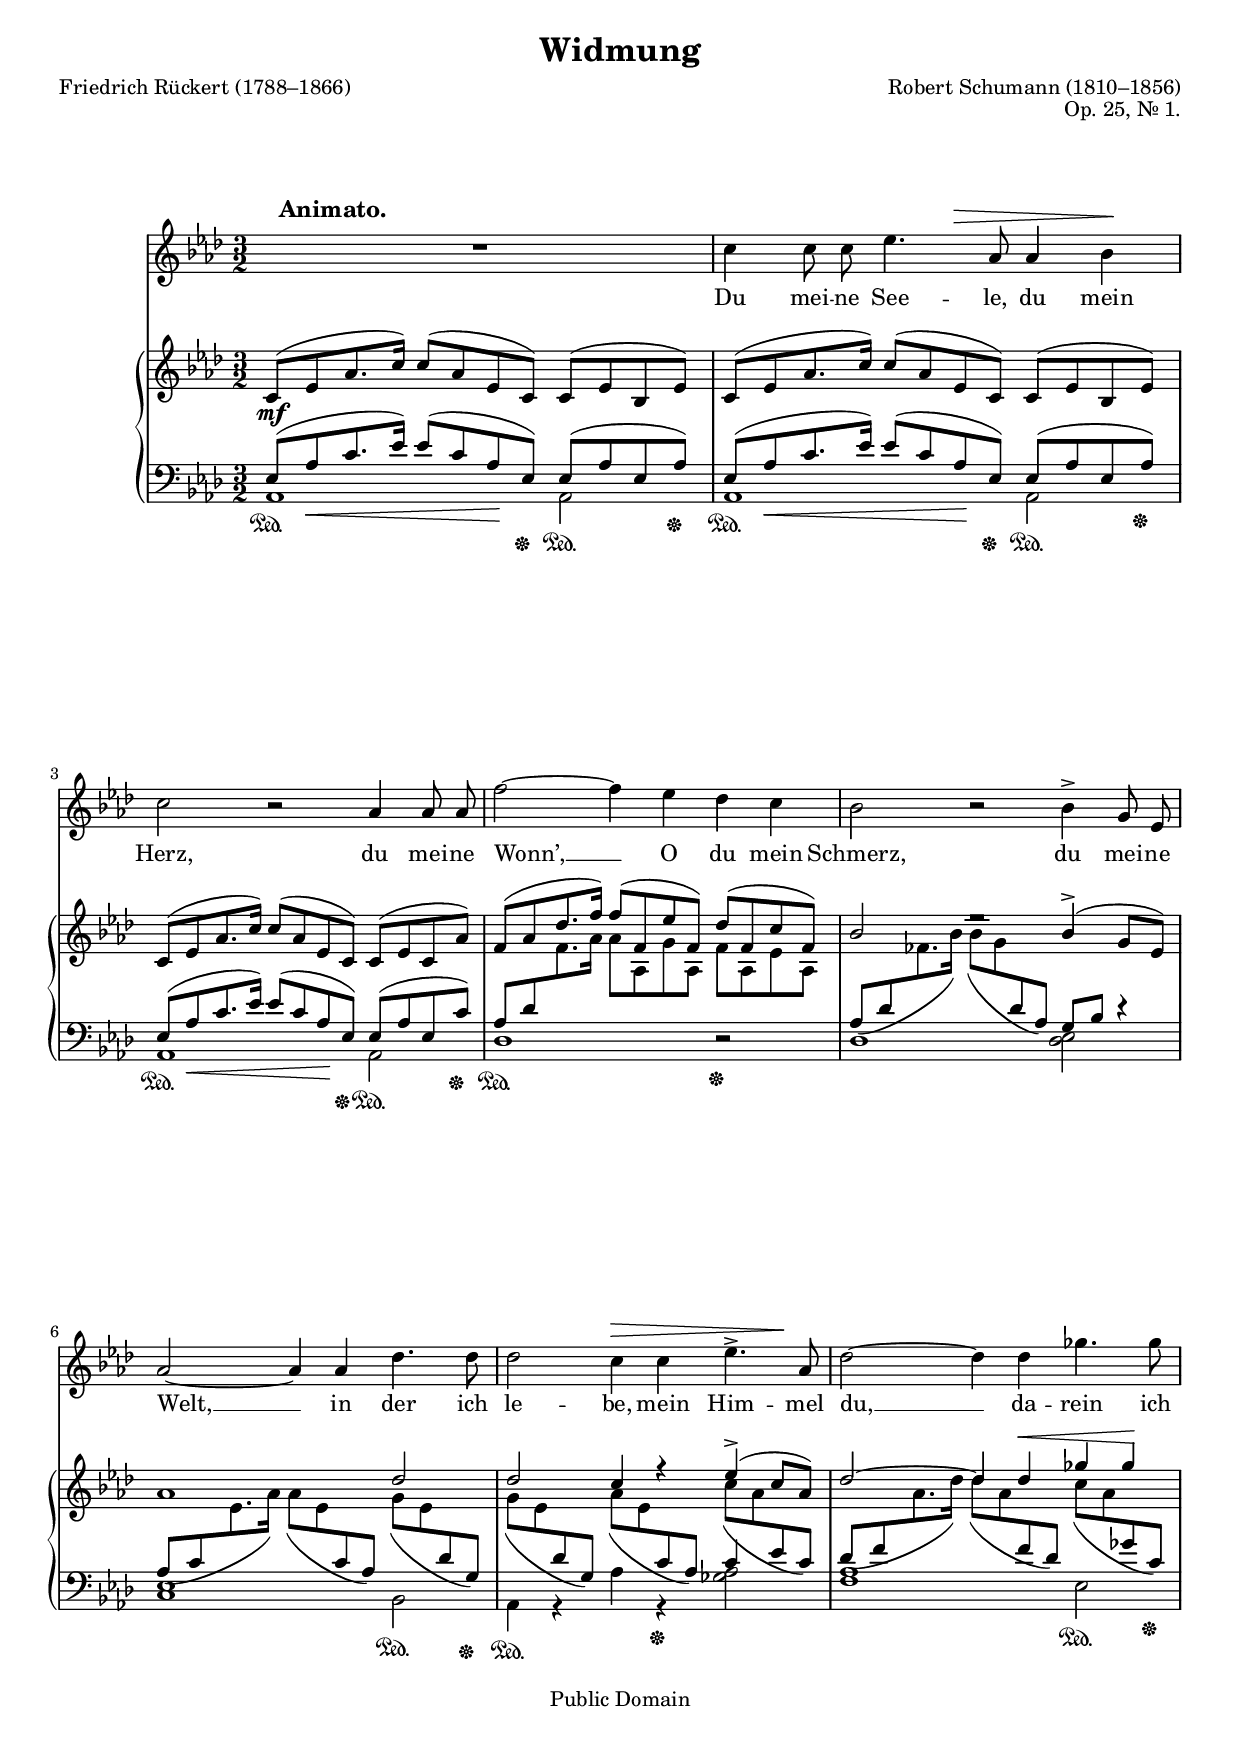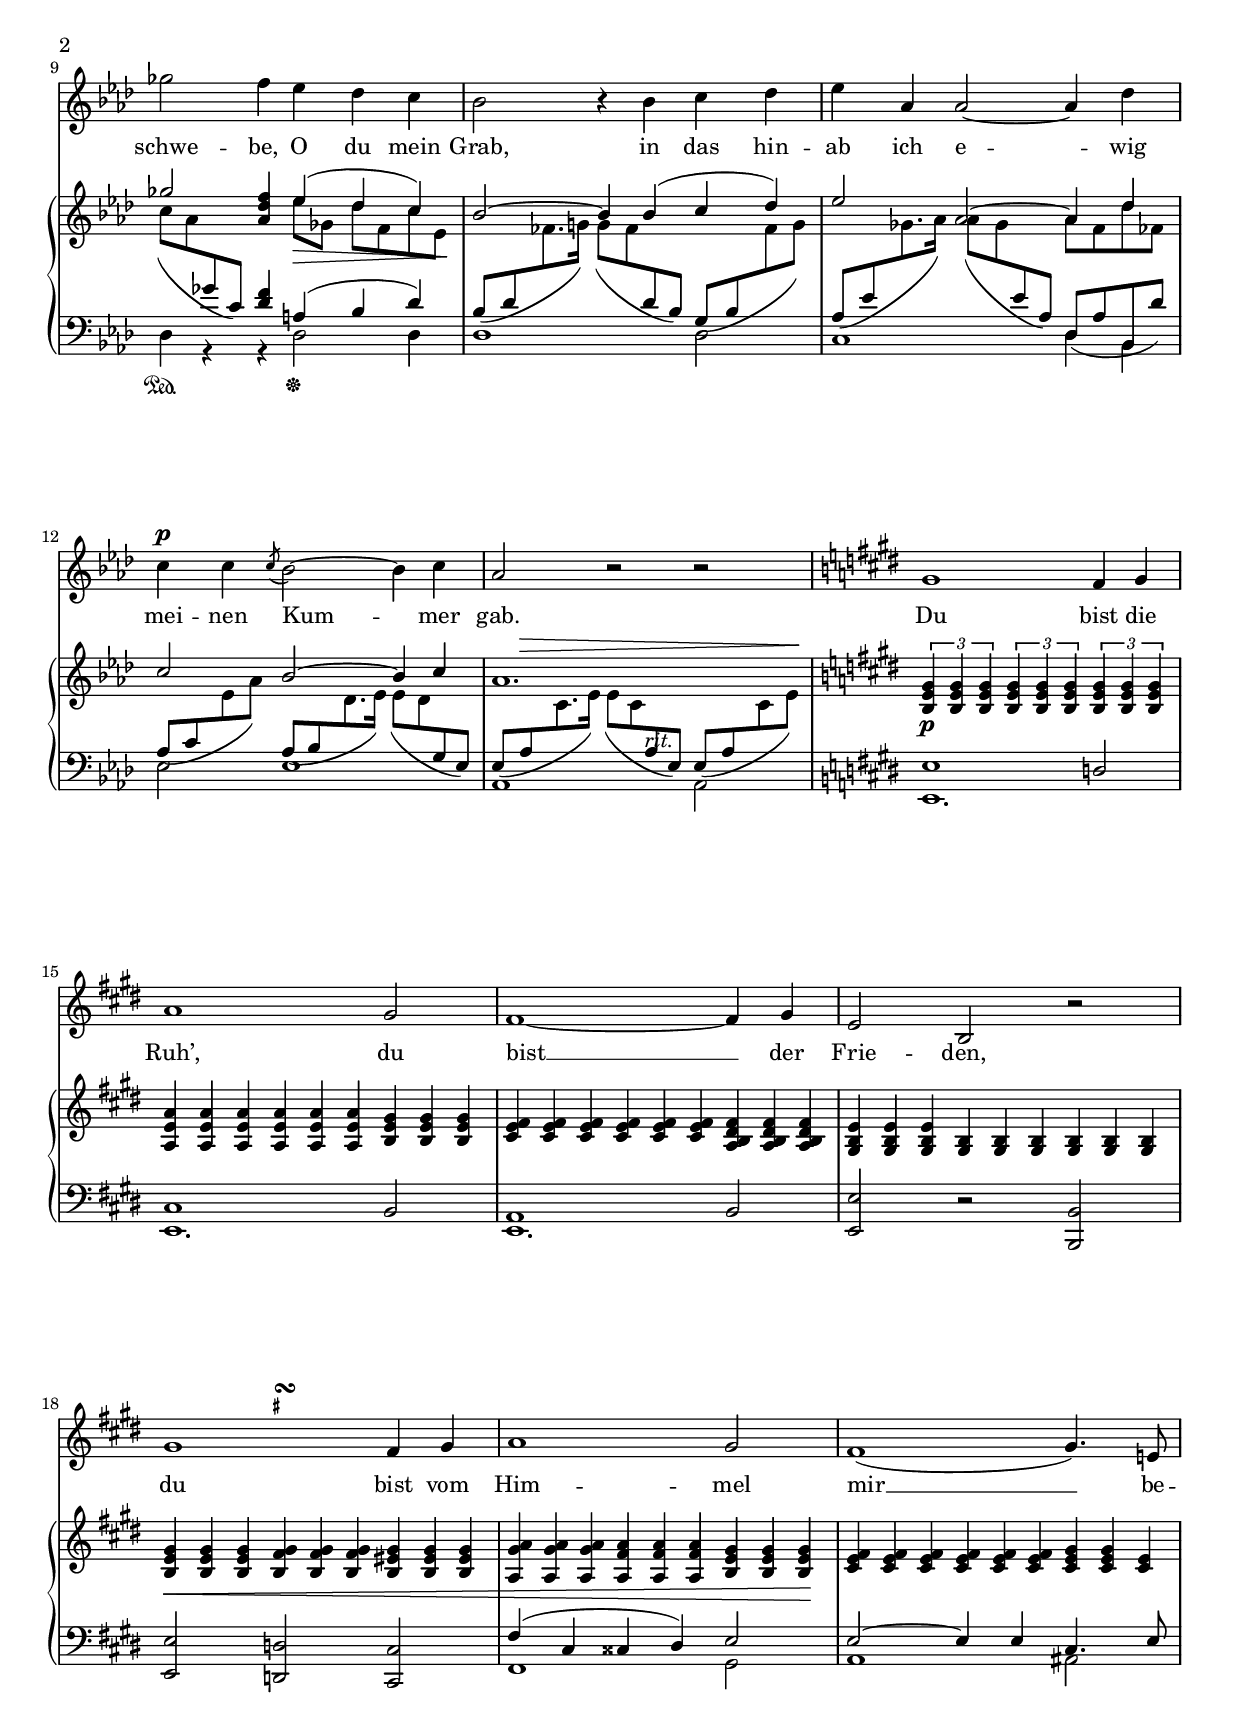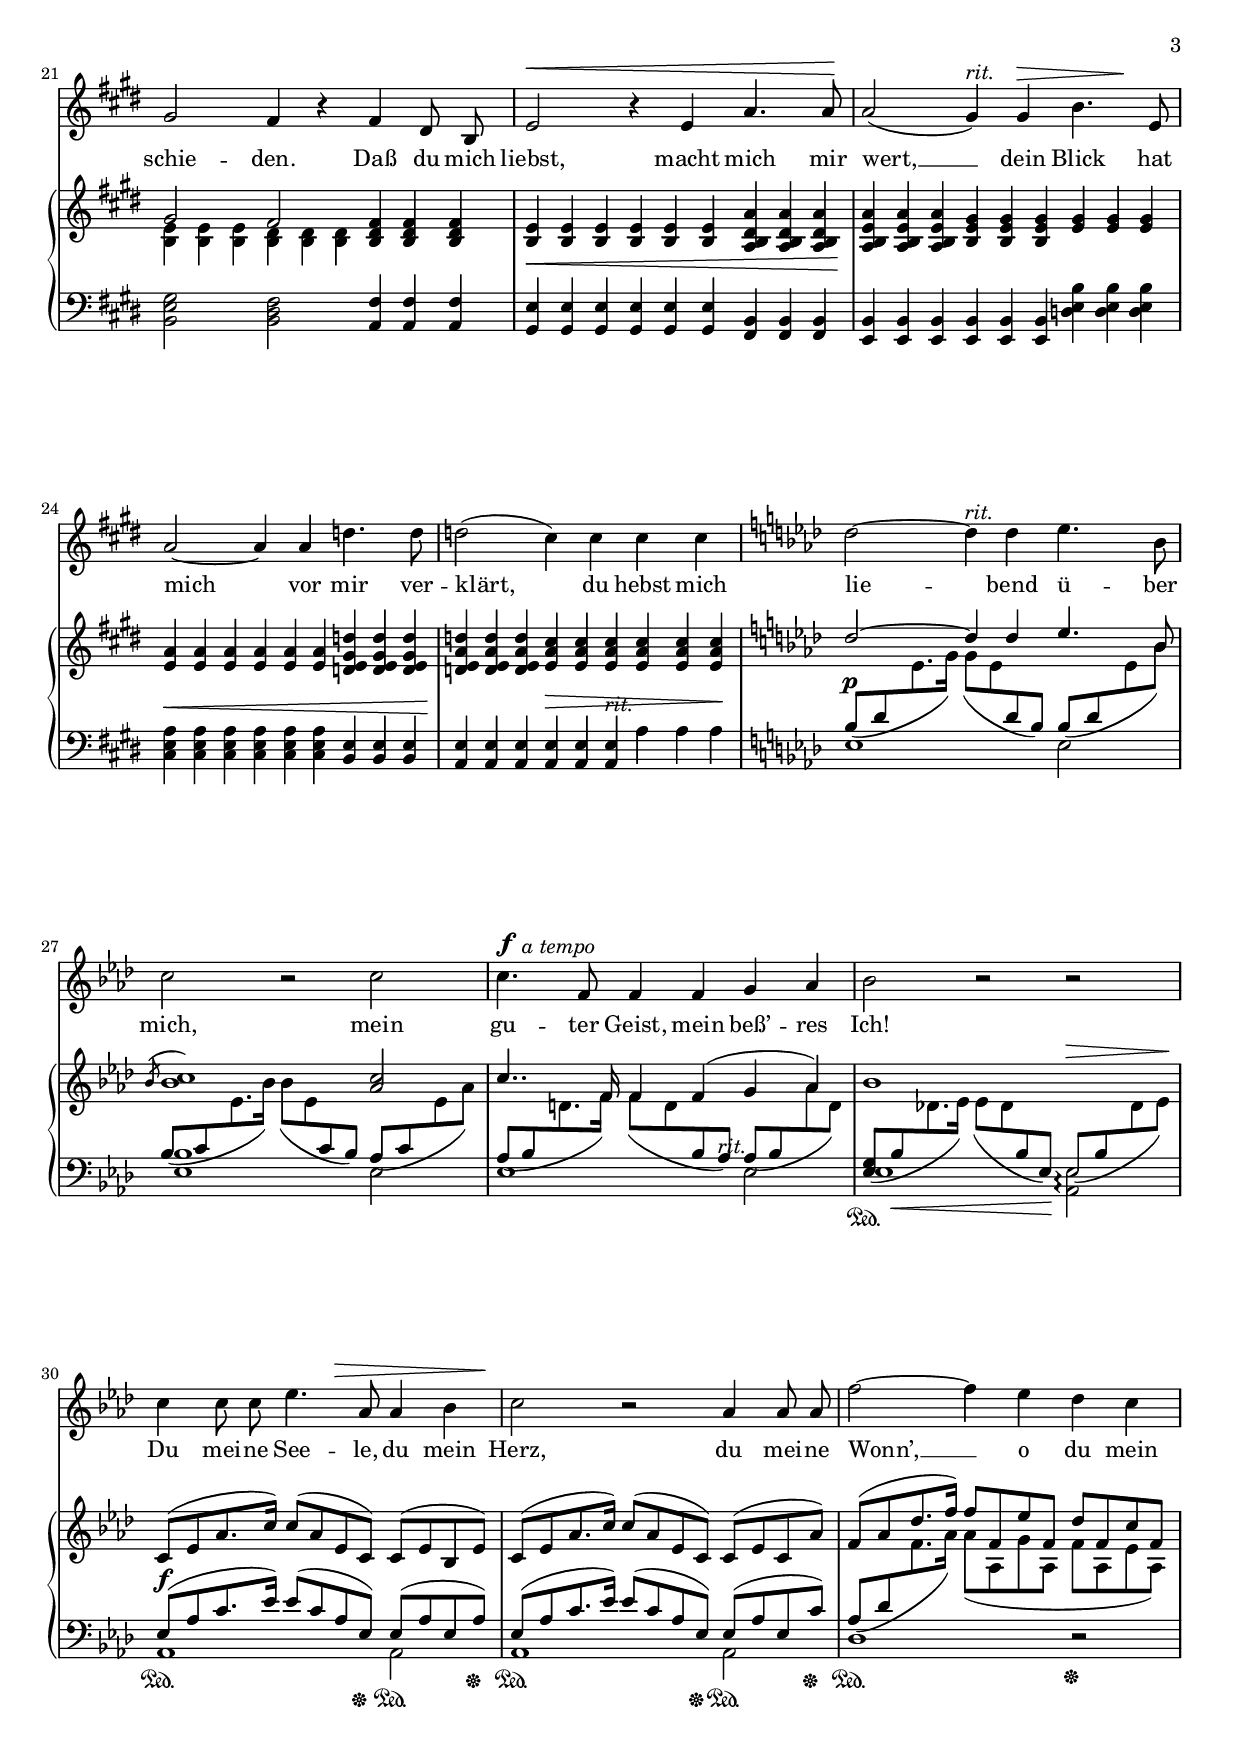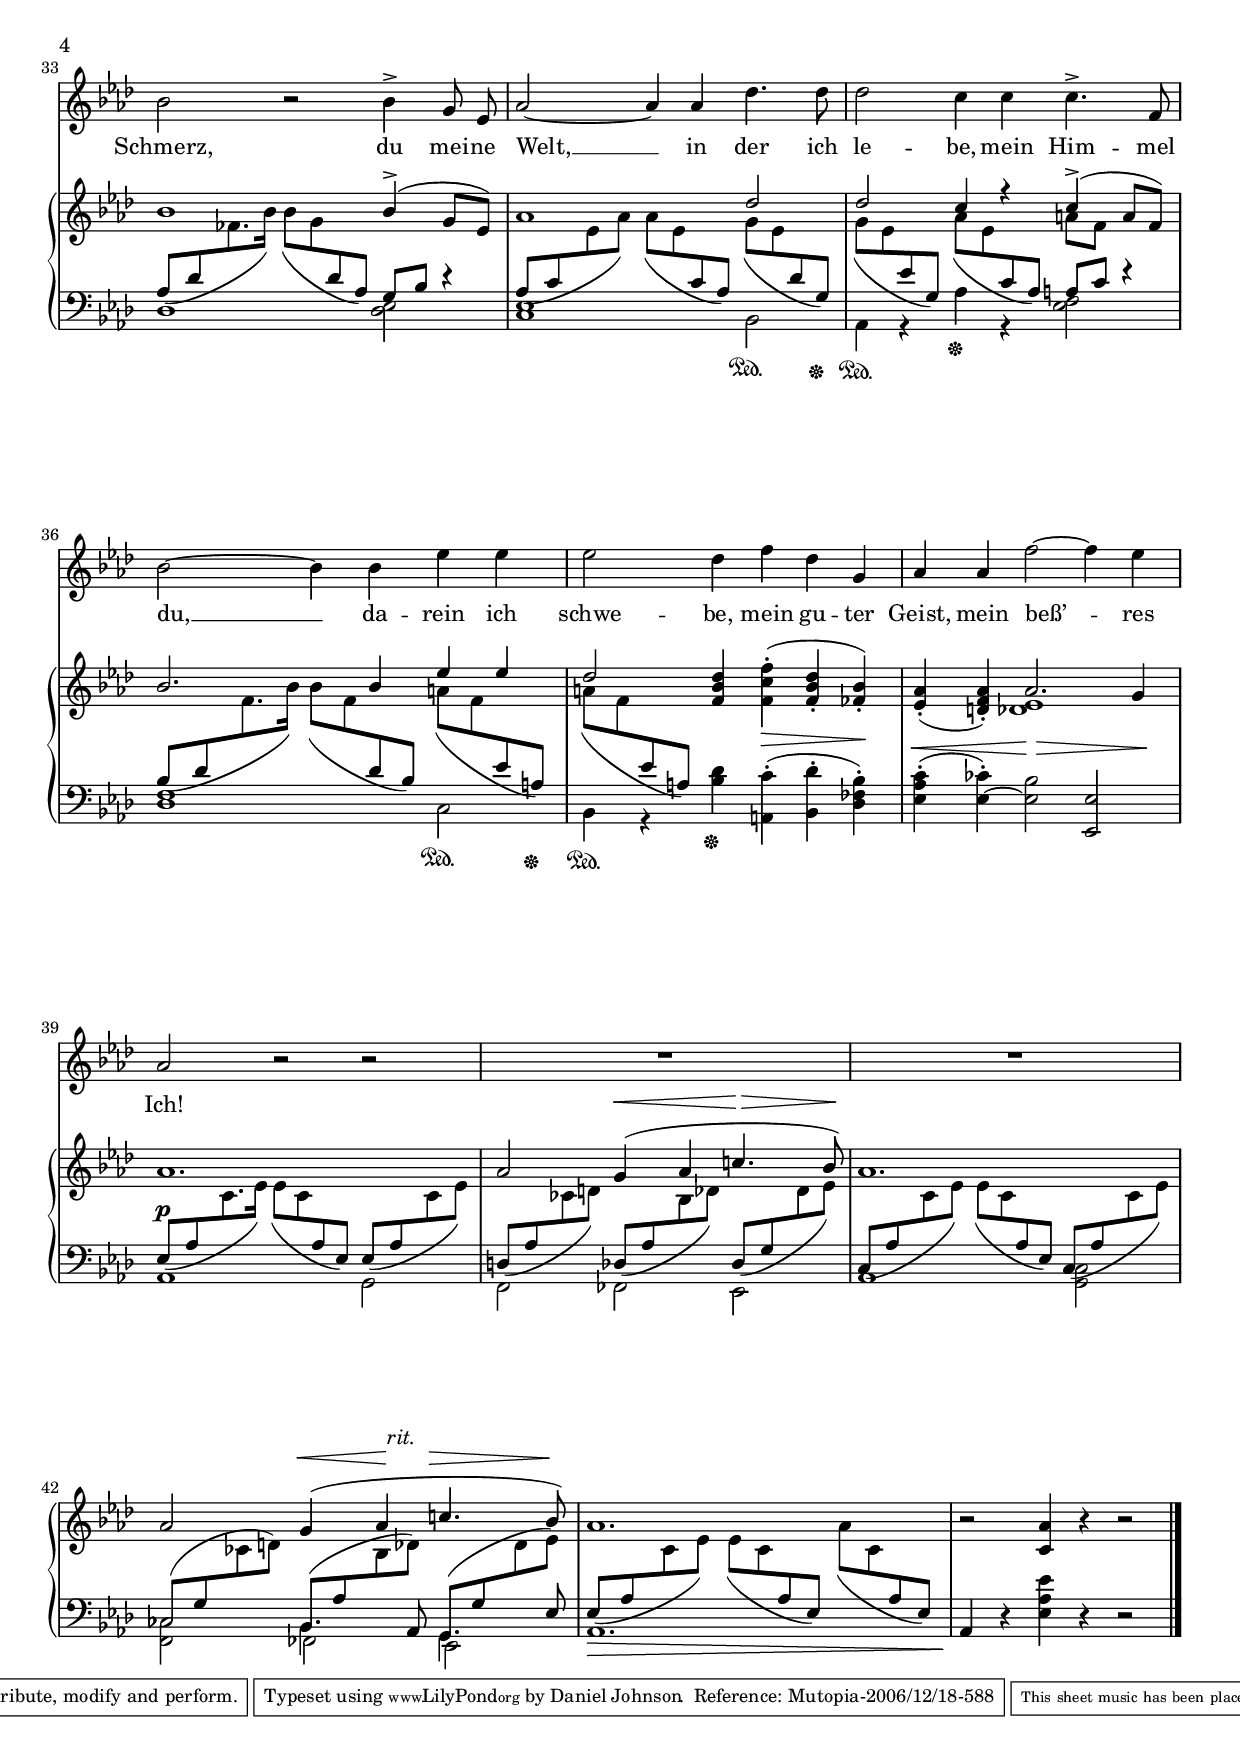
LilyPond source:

\version "2.19.65"

#(set-global-staff-size 18)

\header {
	title = "Widmung"
	composer = "Robert Schumann (1810–1856)"
	poet = "Friedrich Rückert (1788–1866)"
	opus = "Op. 25, № 1."
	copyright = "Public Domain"

	%mutopia-specific headers:
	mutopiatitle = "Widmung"
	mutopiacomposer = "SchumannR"
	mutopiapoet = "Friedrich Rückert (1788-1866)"
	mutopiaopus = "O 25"
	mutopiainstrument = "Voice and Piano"
	date = "1840"
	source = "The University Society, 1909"
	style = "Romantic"
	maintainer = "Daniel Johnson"
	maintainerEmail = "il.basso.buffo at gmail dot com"
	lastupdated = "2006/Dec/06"
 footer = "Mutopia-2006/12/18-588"
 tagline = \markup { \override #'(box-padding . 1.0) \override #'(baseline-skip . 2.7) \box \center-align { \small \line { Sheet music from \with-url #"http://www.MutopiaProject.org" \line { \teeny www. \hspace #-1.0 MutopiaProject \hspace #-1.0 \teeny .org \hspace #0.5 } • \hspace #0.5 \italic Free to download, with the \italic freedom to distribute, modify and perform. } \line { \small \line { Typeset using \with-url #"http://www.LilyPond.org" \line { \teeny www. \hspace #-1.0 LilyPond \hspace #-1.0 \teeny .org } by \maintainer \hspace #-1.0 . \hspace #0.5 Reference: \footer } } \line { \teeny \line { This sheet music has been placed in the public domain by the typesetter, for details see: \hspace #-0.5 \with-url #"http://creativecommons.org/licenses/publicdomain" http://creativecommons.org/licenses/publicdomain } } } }
}

\paper {
	top-margin = 0.25\in
	bottom-margin = 0.25\in
	between-system-padding = 0\in
	print-page-number = ##t
	head-separation = 0\in
	ragged-last-bottom = ##f
	system-count = 15
}

sopNotes = {
	\clef treble
	\time 3/2
	\key aes \major
	\autoBeamOff

	\once \override Score.RehearsalMark #'extra-offset = #'(6.0 . 1.0)
	\mark \markup { \large \bold "Animato." }

	R1. | c''4 c''8 c''8 ees''4. aes'8 aes'4 bes'4 | c''2 r2 aes'4 aes'8 aes'8 |
	f''2 ~ f''4 ees''4 des''4 c''4 | bes'2 r2 bes'4-> g'8 ees'8 | aes'2 ~ aes'4 aes'4 des''4. des''8 | des''2 c''4 c''4 ees''4.-> aes'8 |
	des''2 ~ des''4 des''4 ges''4. ges''8 | ges''2 f''4 ees''4 des''4 c''4 | bes'2 r4 bes'4 c''4 des''4 |
	ees''4 aes'4 aes'2 ~ aes'4 des''4 | c''4 c''4 \acciaccatura c''8 bes'2 ~ bes'4 c''4 | aes'2 r2 r2 |
	\key e \major
	
	gis'1 fis'4 gis'4 | a'1 gis'2 | fis'1 ~ fis'4 gis'4 |
	e'2 b2 r2 | gis'1 fis'4 gis'4 | a'1 gis'2 |
	fis'1( gis'4.) e'!8 | gis'2 fis'4 r4 fis'4 dis'8 b8 | e'2 r4 e'4 a'4. a'8 |
	a'2( gis'4) gis'4 b'4. e'8 | a'2 ~ a'4 a'4 d''4. d''8 | d''2( cis''4) cis''4 cis''4 cis''4 |
	\key aes \major
	
	des''2 ~ des''4 des''4 ees''4. bes'8 | c''2 r2 c''2 |
	c''4. f'8 f'4 f'4 g'4 aes'4 | bes'2 r2 r2 |
	c''4 c''8 c''8 ees''4. aes'8 aes'4 bes'4 | c''2 r2 aes'4 aes'8 aes'8 |
	f''2 ~ f''4 ees''4 des''4 c''4 | bes'2 r2 bes'4-> g'8 ees'8 |
	
	aes'2 ~ aes'4 aes'4 des''4. des''8 | des''2 c''4 c''4 c''4.-> f'8 |
	bes'2 ~ bes'4 bes'4 ees''4 ees''4 | ees''2 des''4 f''4 des''4 g'4 | aes'4 aes'4 f''2 ~ f''4 ees''4 |
	aes'2 r2 r2 | R1.*5
}

sopDynamics = {
	s1.
	s2. s2^\> s4\! s1.*3
	s1. s2 s2.^\> s4\! s1.
	s1.*3
	s1.^\p s1.*2
	s1.*3
	s2 \once \override TextScript #'script-priority = #-100 s2^\turn^\markup{\tiny \smaller \smaller \sharp} s2 s1.*2
	s1. s1^\< s4. s8\! s2 s4^\markup{\italic "rit."} s4^\> s4 s4\!
	s1.*2
	s2 s1^\markup{\italic "rit."} s1.
	s8^\f s4.^\markup{\italic "a tempo"} s1 s1.
	s2. s4^\> s4. s8\! s1.
}

text=\lyricmode {
	Du mei -- ne See -- le, du mein Herz,
	du mei -- ne Wonn’, __ O du mein Schmerz,
	du mei -- ne Welt, __ in der ich le -- be,
	mein Him -- mel du, __ da -- rein ich schwe -- be,
	O du mein Grab, in das hin -- ab
	ich e -- wig mei -- nen Kum -- mer gab.

	Du bist die Ruh’, du bist __ der Frie -- den,
	du bist vom Him -- mel mir __ be -- schie -- den.
	Daß du mich liebst, macht mich mir wert, __
	dein Blick hat mich vor mir ver -- klärt,
	du hebst mich lie -- bend ü -- ber mich,
	mein gu -- ter Geist, mein beß’ -- res Ich!	

	Du mei -- ne See -- le, du mein Herz,
	du mei -- ne Wonn’, __ o du mein Schmerz,
	du mei -- ne Welt, __ in der ich le -- be,
	mein Him -- mel du, __ da -- rein ich schwe -- be,
	mein gu -- ter Geist, mein beß’ -- res Ich!	
}

rhOne = {
	\clef treble
	\time 3/2
	\key aes \major
	\voiceOne
	%Page 1, Line 1
	c'8(_\mf ees'8 aes'8. c''16) c''8( aes'8 ees'8 c'8) c'8( ees'8 bes8 ees'8) |
	c'8( ees'8 aes'8. c''16) c''8( aes'8 ees'8 c'8) c'8( ees'8 bes8 ees'8) |
	c'8( ees'8 aes'8. c''16) c''8( aes'8 ees'8 c'8) c'8( ees'8 c'8 aes'8) |
	%Page 1, Line 2
	f'8( aes'8 des''8. f''16) f''8( f'8 ees''8 f'8) des''8( f'8 c''8 f'8) |
	bes'2 ees''2\rest bes'4^>( g'8 ees'8) |
	aes'1 des''2 |
	des''2 c''4 r4 ees''4^>( c''8 aes'8) |
	%Page 1, Line 3
	des''2 ~ des''4
	\once \override Hairpin #'extra-offset = #'(0.0 . -0.75)
	des''4^\< ges''4 ges''4\! |
	ges''2 <aes' des'' f''>4 ees''4( des''4 c''4) |
	bes'2 ~ bes'4 bes'4( c''4 des''4) |
	%Page 1, Line 4
	ees''2 aes'2 ~ aes'4 des''4 |
	c''2 bes'2 ~ bes'4 c''4 |
	aes'1. |
	\key e \major
	\oneVoice
	%Page 2, Line 1
	\times 2/3 { <b e' gis'>4_\p <b e' gis'>4 <b e' gis'>4 } \times 2/3 { <b e' gis'>4 <b e' gis'>4 <b e' gis'>4 } \times 2/3 { <b e' gis'>4 <b e' gis'>4 <b e' gis'>4 } |
	\override TupletNumber #'stencil = ##f \override TupletBracket #'stencil = ##f
	\times 2/3 { <a e' a'>4 <a e' a'>4 <a e' a'>4 } \times 2/3 { <a e' a'>4 <a e' a'>4 <a e' a'>4 } \times 2/3 { <b e' gis'>4 <b e' gis'>4 <b e' gis'>4 } |
	\times 2/3 { <cis' e' fis'>4 <cis' e' fis'>4 <cis' e' fis'>4 } \times 2/3 { <cis' e' fis'>4 <cis' e' fis'>4 <cis' e' fis'>4 } \times 2/3 { <a b dis' fis'>4 <a b dis' fis'>4 <a b dis' fis'>4 } |
	%Page 2, Line 2
	\times 2/3 { <gis b e'>4 <gis b e'>4 <gis b e'>4 } \times 2/3 { <gis b>4 <gis b>4 <gis b>4 } \times 2/3 { <gis b>4 <gis b>4 <gis b>4 } |
	\times 2/3 { <b e' gis'>4_\< <b e' gis'>4 <b e' gis'>4 } \times 2/3 { <b fis' gis'>4 <b fis' gis'>4 <b fis' gis'>4 } \times 2/3 { <b eis' gis'>4 <b eis' gis'>4 <b eis' gis'>4 } |
	\times 2/3 { <a gis' a'>4 <a gis' a'>4 <a gis' a'>4 } \times 2/3 { <a fis' a'>4 <a fis' a'>4 <a fis' a'>4 } \times 2/3 { <b e' gis'>4 <b e' gis'>4 <b e' gis'>4\! } |
	%Page 2, Line 3
	\times 2/3 { <cis' e' fis'>4 <cis' e' fis'>4 <cis' e' fis'>4 } \times 2/3 { <cis' e' fis'>4 <cis' e' fis'>4 <cis' e' fis'>4 } \times 2/3 { <cis' e' gis'>4 <cis' e' gis'>4 <cis' e'>4 } |
	\voiceOne gis'2 fis'2 \oneVoice \times 2/3 { <b dis' fis'>4 <b dis' fis'>4 <b dis' fis'>4 } |
	\times 2/3 { <b e'>4_\< <b e'>4 <b e'>4 } \times 2/3 { <b e'>4 <b e'>4 <b e'>4 } \times 2/3 { <a b dis' a'>4 <a b dis' a'>4 <a b dis' a'>4\! } |
	%Page 2, Line 4
	\times 2/3 { <a b e' a'>4 <a b e' a'>4 <a b e' a'>4 } \times 2/3 { <b e' gis'>4 <b e' gis'>4 <b e' gis'>4 } \times 2/3 { <e' gis'>4 <e' gis'>4 <e' gis'>4 } |
	\once \override Hairpin #'extra-offset = #'(0.0 . -1.5)
	\times 2/3 { <e' a'>4_\< <e' a'>4 <e' a'>4 } \times 2/3 { <e' a'>4 <e' a'>4 <e' a'>4 } \times 2/3 { <d' e' gis' d''>4 <d' e' gis' d''>4 <d' e' gis' d''>4\! } |
	\times 2/3 { <d' e' a' d''>4 <d' e' a' d''>4 <d' e' a' d''>4 } \times 2/3 {
	\once \override Hairpin #'extra-offset = #'(0.0 . -2.0)
	<e' a' cis''>4_\> <e' a' cis''>4 <e' a' cis''>4 } \times 2/3 { <e' a' cis''>4 <e' a' cis''>4 <e' a' cis''>4\! } |
	\key aes \major
	\voiceOne
	%Page 3, Line 1
	des''2 ~ des''4 des''4 ees''4. bes'8 | \acciaccatura bes'8 <bes' c''>1 <aes' c''>2 |
	%Page 3, Line 2
	c''4.. f'16 f'4 f'4( g'4 aes'4) | bes'1 s4.^\> s8\! |
	%Page 3, Line 3
	c'8(_\f ees'8 aes'8. c''16) c''8( aes'8 ees'8 c'8) c'8( ees'8 bes8 ees'8) |
	c'8( ees'8 aes'8. c''16) c''8( aes'8 ees'8 c'8) c'8( ees'8 c'8 aes'8) |
	%Page 3, Line 4
	f'8( aes'8 des''8. f''16) f''8 f'8 ees''8 f'8 des''8 f'8 c''8 f'8 | bes'1 bes'4^>( g'8 ees'8-) |
	%Page 4, Line 1
	aes'1 des''2 | des''2 c''4 r4 c''4^>( a'8 f'8) |
	%Page 4, Line 2
	bes'2. bes'4 ees''4 ees''4 | des''2 \oneVoice <f' bes' des''>4 <f' c'' f''>4-.(_\> <f' bes' des''>4-. <fes' bes'>4-.)\! |
	\once \override Hairpin #'extra-offset = #'(-0.25 . -1.0)
	<ees' aes'>4-.(_\< <d' f' aes'>4-.)
	\once \override Hairpin #'extra-offset = #'(0.25 . -1.0)
	\voiceOne aes'2.\!_\> g'4\! |
	%Page 4, Line 3
	aes'1. | aes'2
	\once \override Hairpin #'extra-offset = #'(0.0 . 1.0)
	g'4(^\< aes'4
	\once \override Hairpin #'extra-offset = #'(0.0 . 1.0)
	c''!4.\!^\> bes'8\!) | aes'1. |
	%Page 4, Line 4
	aes'2
	\once \override Hairpin #'extra-offset = #'(-0.25 . 1.0)
	g'4(^\<
	\once \override TextScript #'extra-offset = #'(1.25 . 1.25)
	aes'4\!^\markup{\italic "rit."}
	\once \override Hairpin #'extra-offset = #'(-1.0 . 0.75)
	c''!4.^\> bes'8\!) | aes'1. | bes'2\rest <c' aes'>4 bes'4\rest bes'2\rest \bar "|."
}

rhTwo = {
	\clef treble
	\time 3/2
	\key aes \major
	\voiceTwo
	s1.*3
	s1.*3 | s1 \slurDown c''8( aes'8 \change Staff=lh \stemUp ees'8 c'8) \change Staff=rh \voiceTwo
	%Page 1, Line 3
	s1. | s2 s4 \once \override Hairpin #'extra-offset = #'(0.0 . 1.0) ees''8_\> ges'8 des''8 f'8 c''8 ees'8\! | s1.
	s1 aes'8 f'8 des''8 fes'8 s1. s8 s8^\> s1 s8 s8\!
	\key e \major
	s1.*3
	s1.*3
	%Page 2, Line 3
	\override TupletNumber #'stencil = ##f \override TupletBracket #'stencil = ##f
	s1. | \times 2/3 { <b e'>4 <b e'>4 <b e'>4 } \times 2/3 { <b dis'>4 <b dis'>4 <b dis'>4 } s2 | s1.
	s1.*3
	\key aes \major
	s1.*2
	s1.*2
	s1.*2
	s1.*2
	%Page 4, Line 1
	s1. | s1 a'8 f'8 s4 |
	%Page 4, Line 2
	s1. | s1. | s2 <des' ees'>1 |
	%Page 4, Line 3
	s1.*3
	\oneVoice \slurUp
	\stemUp \change Staff=lh ces8( g8 \stemDown \change Staff=rh ces'8 d'8)
	\stemUp \change Staff=lh bes,8( aes8 \stemDown \change Staff=rh bes8 des'8)
	\stemUp \change Staff=lh g,8( g8 \stemDown \change Staff=rh des'8 ees'8) |
}

lhOne = {
	\clef bass
	\time 3/2
	\key aes \major
	\voiceOne
	%Page 1, Line 1
	ees8( aes8 c'8. ees'16) ees'8( c'8 aes8 ees8) ees8( aes8 ees8 aes8) |
	ees8( aes8 c'8. ees'16) ees'8( c'8 aes8 ees8) ees8( aes8 ees8 aes8) |
	ees8( aes8 c'8. ees'16) ees'8( c'8 aes8 ees8) ees8( aes8 ees8 c'8) |
	%Page 1, Line 2
	\slurDown
	aes8 des'8 \change Staff=rh \stemDown f'8. aes'16 aes'8 aes8 g'8 aes8 f'8 aes8 ees'8 aes8 \change Staff=lh \stemUp |
	aes8( des'8 \change Staff=rh \stemDown fes'8. bes'16) bes'8( g'8 \change Staff=lh \stemUp des'8 aes8) g8 bes8 r4 |
	aes8( c'8 \change Staff=rh \stemDown ees'8. aes'16) aes'8( ees'8 \change Staff=lh \stemUp c'8 aes8) \change Staff=rh \stemDown g'8( ees'8 \change Staff=lh \stemUp des'8 g8) |
	\change Staff=rh \stemDown g'8( ees'8 \change Staff=lh \stemUp des'8 g8) \change Staff=rh \stemDown aes'8( ees'8 \change Staff=lh \stemUp c'8 aes8) c'4 s4 |
	%Page 1, Line 3
	des'8( f'8 \change Staff=rh \stemDown aes'8. des''16) des''8( aes'8 \change Staff=lh \stemUp f'8 des'8) \change Staff=rh \stemDown c''8( aes'8 \change Staff=lh \stemUp ges'8 c'8) |
	\change Staff=rh \stemDown c''8( aes'8 \change Staff=lh \stemUp ges'8 c'8) \voiceOne <des' f'>4 a4( bes4 des'4) |
	\slurDown bes8( des'8 \change Staff=rh \stemDown fes'8. g'!16) g'8( fes'8 \change Staff=lh \stemUp des'8 bes8) g8( bes8 \change Staff=rh \stemDown fes'8 g'8) |
	%Page 1, Line 4
	\change Staff=lh \stemUp aes8( ees'8 \change Staff=rh \stemDown ges'8. aes'16) aes'8( ges'8 \change Staff=lh \stemUp ees'8 aes8) des8( aes8 bes,8 des'8) |
	aes8( c'8 \change Staff=rh \stemDown ees'8 aes'8) \change Staff=lh \stemUp aes8( bes8 \change Staff=rh \stemDown des'8. ees'16) ees'8( des'8 \change Staff=lh \stemUp g8 ees8) |
	ees8( aes8 \change Staff=rh \stemDown c'8. ees'16) ees'8( c'8 \change Staff=lh \stemUp aes8^\markup{\italic "rit."} ees8) ees8( aes8  \change Staff=rh \stemDown c'8 ees'8) |
	\change Staff=lh
	\voiceOne
	\key e \major
	%Page 2, Line 1
	e1 d2 | cis1 b,2 | a,1 b,2 |
	%Page 2, Line 2
	\oneVoice <e, e>2 r2 <b,, b,>2 | <e, e>2 <d, d>2 <cis, cis>2 | \voiceOne fis4( cis4 cisis4 dis4) e2 |
	%Page 2, Line 3
	\override TupletNumber #'stencil = ##f \override TupletBracket #'stencil = ##f
	e2 ~ e4 e4 cis4. e8 | s1 \oneVoice \times 2/3 { <a, fis>4 <a, fis>4 <a, fis>4 } | \times 2/3 { <gis, e>4 <gis, e>4 <gis, e>4 } \times 2/3 { <gis, e>4 <gis, e>4 <gis, e>4 } \times 2/3 { <fis, b,>4 <fis, b,>4 <fis, b,>4 } |
	%Page 2, Line 4
	\times 2/3 { <e, b,>4 <e, b,>4 <e, b,>4 } \times 2/3 { <e, b,>4 <e, b,>4 <e, b,>4 } s2 |
	s1 \times 2/3 { <b, e>4 <b, e>4 <b, e>4 } |
	\times 2/3 { <a, e>4 <a, e>4 <a, e>4 } \times 2/3 { <a, e>4 <a, e>4 <a, e>4^\markup{\italic "rit."} } s2 |
	\key aes \major
	\slurDown
	%Page 3, Line 1
	\stemUp bes8(^\p des'8 \change Staff=rh \stemDown ees'8. g'16) g'8( ees'8 \change Staff=lh \stemUp des'8 bes8) bes8([ des'8 \change Staff=rh \stemDown ees'8 bes'8]) \change Staff=lh \stemUp |
	bes8( c'8 \change Staff=rh \stemDown ees'8. bes'16) bes'8( ees'8 \change Staff=lh \stemUp c'8 bes8) aes8( c'8 \change Staff=rh \stemDown ees'8 aes'8) \change Staff=lh \stemUp |
	%Page 3, Line 2
	aes8( bes8 \change Staff=rh \stemDown d'8. f'16) f'8( d'8 \change Staff=lh \stemUp bes8 aes8^\markup{\italic "rit."}) aes8( bes8 \change Staff=rh \stemDown aes'8 d'8) \change Staff=lh \stemUp |
	<ees g>8( bes8 \change Staff=rh \stemDown des'!8. ees'16) ees'8( des'8 \change Staff=lh \stemUp bes8 ees8) ees8( bes8 \change Staff=rh \stemDown des'8 ees'8) \change Staff=lh \stemUp |
	%Page 3, Line 3
	\voiceOne
	ees8( aes8 c'8. ees'16) ees'8( c'8 aes8 ees8) ees8( aes8 ees8 aes8) |
	ees8( aes8 c'8. ees'16) ees'8( c'8 aes8 ees8) ees8( aes8 ees8 c'8) |
	%Page 3, Line 4
	\slurDown
	aes8( des'8 \change Staff=rh \stemDown f'8. aes'16) aes'8( aes8 g'8 aes8 f'8 aes8 ees'8 aes8) | \change Staff=lh \stemUp
	aes8( des'8 \change Staff=rh \stemDown fes'8. bes'16) bes'8( g'8 \change Staff=lh \stemUp des'8 aes8) g8 bes8 r4 |
	%Page 4, Line 1
	aes8( c'8 \change Staff=rh \stemDown ees'8 aes'8) aes'8( ees'8 \change Staff=lh \stemUp c'8 aes8) \change Staff=rh \stemDown g'8( ees'8 \change Staff=lh \stemUp des'8 g8) |
	\change Staff=rh \stemDown g'8( ees'8 \change Staff=lh \stemUp ees'8 g8) \change Staff=rh \stemDown aes'8( ees'8 \change Staff=lh \stemUp c'8 aes8) a8 c'8 r4 |
	%Page 4, Line 2
	bes8( des'8 \change Staff=rh \stemDown f'8. bes'16) bes'8( f'8 \change Staff=lh \stemUp des'8 bes8) \change Staff=rh \stemDown a'8( f'8 \change Staff=lh \stemUp ees'8 a8) |
	\change Staff=rh \stemDown a'8( f'8 \change Staff=lh \stemUp ees'8 a8) s1 |
	s1 <ees, ees>2 |
	%Page 4, Line 3
	ees8(^\p aes8\change Staff=rh \stemDown c'8. ees'16) ees'8( c'8 \change Staff=lh \stemUp aes8 ees8) ees8( aes8 \change Staff=rh \stemDown c'8 ees'8) \change Staff=lh \stemUp |
	d8( aes8\change Staff=rh \stemDown ces'8 d'8)\change Staff=lh \stemUp des8( aes8\change Staff=rh \stemDown bes8 des'8)\change Staff=lh \stemUp des8( g8\change Staff=rh \stemDown des'8 ees'8)\change Staff=lh \stemUp |
	c8( aes8\change Staff=rh \stemDown c'8 ees'8) ees'8( c'8\change Staff=lh \stemUp aes8 ees8) c8( aes8\change Staff=rh \stemDown c'8 ees'8)\change Staff=lh \voiceTwo |
	%Page 4, Line 4
	s2 \override Staff.NoteCollision #'merge-differently-dotted = ##t \voiceOne \stemDown bes,4. \stemUp aes,8 \stemDown g,4. \stemUp ees8 |
	\slurDown \stemUp
	ees8( aes8\change Staff=rh \stemDown c'8 ees'8) ees'8( c'8\change Staff=lh \stemUp aes8 ees8)\change Staff=rh \stemDown aes'8( c'8\change Staff=lh \stemUp aes8 ees8) |
}


lhTwo = {
	\voiceTwo
	%Page 1, Line 1
	aes,1 aes,2 | aes,1 aes,2 | aes,1 aes,2 |
	%Page 1, Line 2
	des1 des2\rest | des1 <des ees>2 | <c ees>1 bes,2 | aes,4 g,4\rest aes4 g,4\rest <ges aes>2 |
	%Page 1, Line 3
	<f aes>1 ees2 | des4 g,4\rest g,4\rest des2 des4 | des1 des2 |
	%Page 1, Line 4
	c1 des4 bes,4 | ees2 ees1 | aes,1 aes,2 |
	
	%Page 2, Line 1
	e,1. | e,1. | e,1. |
	%Page 2, Line 2
	s1.*2 | fis,1 gis,2 |
	%Page 2, Line 3
	a,1 ais,2 | <b, e gis>2 <b, dis fis>2 s2 | s1.
	%Page 2, Line 4
	\override TupletNumber #'stencil = ##f \override TupletBracket #'stencil = ##f
	s1 \times 2/3 { <d e b>4 <d e b>4 <d e b>4 } |
	\times 2/3 { <cis e a>4 <cis e a>4 <cis e a>4 } \times 2/3 { <cis e a>4 <cis e a>4 <cis e a>4 } s2 |
	s1 \times 2/3 { a4 a4 a4 } |
	
	%Page 3, Line 1
	ees1 ees2 | <ees bes>1 ees2 |
	%Page 3, Line 2
	ees1 ees2 | ees1 \once \override Staff.NoteCollision #'merge-differently-headed = ##t <ees aes,>2\arpeggio |
	%Page 3, Line 3
	aes,1 aes,2 | aes,1 aes,2 |
	%Page 3, Line 4
	des1 des2\rest | des1 <des ees>2 |
	
	%Page 4, Line 1
	<c ees>1 bes,2 | aes,4 ges,4\rest aes4 ges,4\rest <ees f>2 |
	%Page 4, Line 2
	<des f>1 c2 | bes,4 r4 <bes des'>4 \oneVoice <a, c'>4-.( <bes, des'>4-. <des fes bes>4-.) | <ees aes c'>4-.( <ees ces'>4-.) ~ <ees bes>2 s2 |
	%Page 4, Line 3
	\voiceTwo
	aes,1 g,2 | f,2 fes,2 ees,2 | aes,1 <g, c>2 |
	\once\override Staff.NoteCollision #'merge-differently-headed = ##t
	<f, ces>2
	\voiceFour
	\once \override NoteColumn #'force-hshift = #0.3
	fes,2
	\once \override NoteColumn #'force-hshift = #0.5
	ees,2 | \voiceTwo aes,1. | \stemUp aes,4 des4\rest \stemDown <ees aes ees'>4 des4\rest des2\rest |
}
pianoDynamics = {
	%Page 1 Line 1
	s8_\sustainOn s8_\< s4 s4 s8\! s8_\sustainOff s4.\sustainOn s8_\sustainOff
	s8_\sustainOn s8_\< s4 s4 s8\! s8_\sustainOff s4._\sustainOn s8_\sustainOff
	s8_\sustainOn s8_\< s4 s4 s8\! s8_\sustainOff s4._\sustainOn s8_\sustainOff
	%Page 1 Line 2
	s1_\sustainOn s2_\sustainOff
	s1.
	s1 s4._\sustainOn s8_\sustainOff
	s2._\sustainOn s2._\sustainOff
	%Page 1 Line 3
	s1 s4._\sustainOn s8_\sustainOff
	s2._\sustainOn s2._\sustainOff
	s1.
	%Page 1 Line 4
	s1.*3
	%Page 2
	s1.*12
	%Page 3 Line 1
	s1.*2
	%Page 3 Line 2
	s1.
	s8_\sustainOn s4._\< s4. s8\! s2
	%Page 3 Line 3
	s8_\sustainOn s8 s4 s4 s8 s8_\sustainOff s4._\sustainOn s8_\sustainOff
	s8_\sustainOn s8 s4 s4 s8 s8_\sustainOff s4._\sustainOn s8_\sustainOff
	%Page 3 Line 4
	s1_\sustainOn s2_\sustainOff
	s1.
	%Page 4 Line 1
	s1 s4._\sustainOn s8_\sustainOff
	s2_\sustainOn s1_\sustainOff
	%Page 4 Line 2
	s1 s4._\sustainOn s8_\sustainOff
	s2_\sustainOn s1_\sustainOff
	s1.
	%Page 4 Line 3
	s1.*3
	%Page 4 Line 4
	s1.
	s1._\>
	s1.\!
}

\score {
	<<
		\context Staff = melStaff {
			<<
				\context Voice = mel { \sopNotes }
				\context Voice = sopdyn { \sopDynamics }
			>>
		}
		\new Lyrics = "one" \lyricsto mel \text

		\context PianoStaff <<
			\context Staff = rh {
				<<
					\context Voice = rhA { \rhOne }
					\context Voice = rhB { \rhTwo }
				>>
			}
			\context Staff = lh
			{
				<<
					\context Voice = lhA { \lhOne }
					\context Voice = lhB { \lhTwo }
					\context Voice = pianodyn { \pianoDynamics }
				>>
			}
		>>
	>>
	\layout {
		\context { \RemoveEmptyStaffContext }
	}
	
  \midi {
    \context {
      \Score
      tempoWholesPerMinute = #(ly:make-moment 60 2)
      }
    }


}
